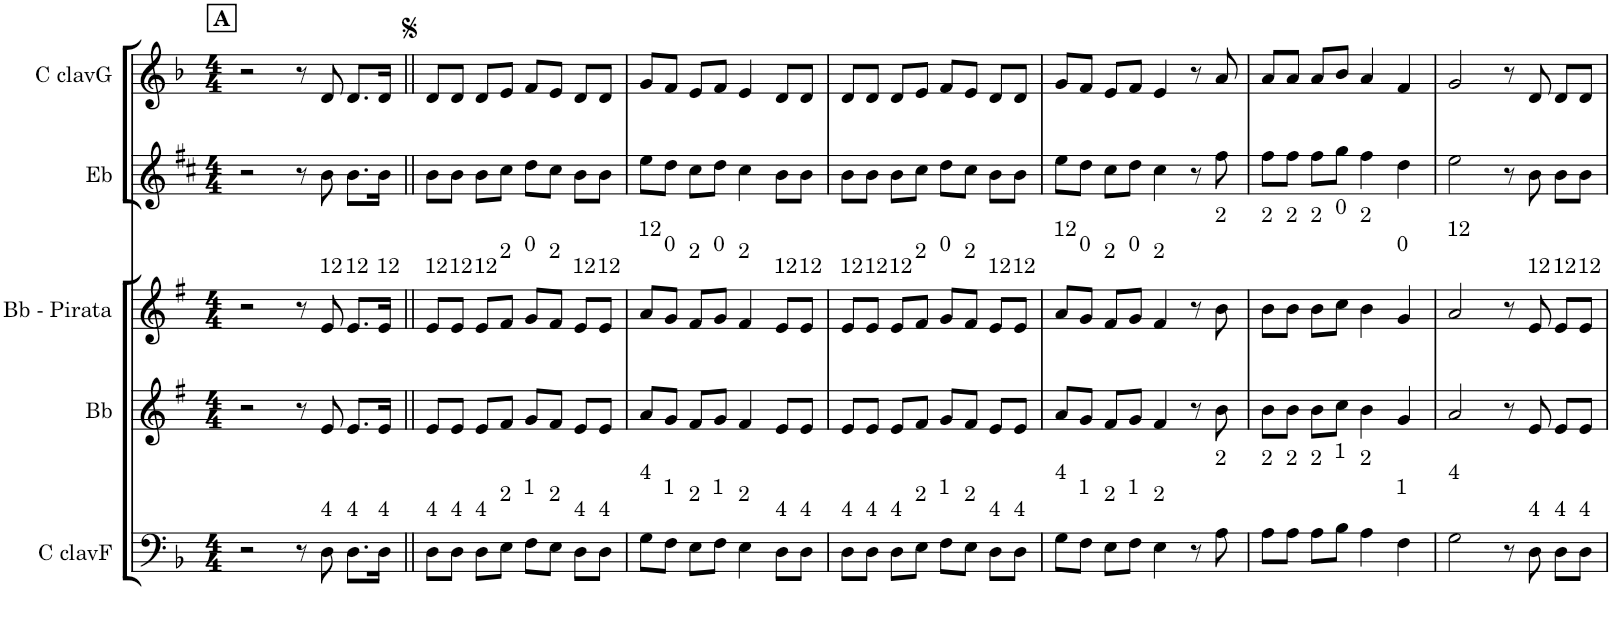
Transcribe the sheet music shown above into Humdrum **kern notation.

**kern	**kern	**kern	**kern	**kern
*part5	*part4	*part3	*part2	*part1
*staff5	*staff4	*staff3	*staff2	*staff1
*I"C clavF	*I"Bb	*I"Bb - Pirata	*I"Eb	*I"C clavG
*clefF4	*clefG2	*clefG2	*clefG2	*clefG2
*	*Trd1c2	*Trd1c2	*Trd5c9	*
*k[b-]	*k[f#]	*k[f#]	*k[f#c#]	*k[b-]
*d:	*e:	*e:	*b:	*d:
*M4/4	*M4/4	*M4/4	*M4/4	*M4/4
!!LO:REH:place=s1:a:B:cj:t=A
=1	=1	=1	=1	=1
2r	2r	2r	2r	2r
8r	8r	8r	8r	8r
!	!	!LO:TX:a:t=12	!	!
!LO:TX:a:t=4	!	!	!	!
8D\	8e/	8e/	8b\	8d/
!	!	!LO:TX:a:t=12	!	!
!LO:TX:a:t=4	!	!	!	!
8.D\L	8.e/L	8.e/L	8.b\L	8.d/L
!	!	!LO:TX:a:t=12	!	!
!LO:TX:a:t=4	!	!	!	!
16D\Jk	16e/Jk	16e/Jk	16b\Jk	16d/Jk
=2||	=2||	=2||	=2||	=2||
!	!	!LO:TX:a:t=12	!	!
!LO:TX:a:t=4	!	!	!	!
8D\L	8e/L	8e/L	8b\L	8d/L
!	!	!LO:TX:a:t=12	!	!
!LO:TX:a:t=4	!	!	!	!
8D\J	8e/J	8e/J	8b\J	8d/J
!	!	!LO:TX:a:t=12	!	!
!LO:TX:a:t=4	!	!	!	!
8D\L	8e/L	8e/L	8b\L	8d/L
!	!	!LO:TX:a:t=2	!	!
!LO:TX:a:t=2	!	!	!	!
8E\J	8f#/J	8f#/J	8cc#\J	8e/J
!	!	!LO:TX:a:t=0	!	!
!LO:TX:a:t=1	!	!	!	!
8F\L	8g/L	8g/L	8dd\L	8f/L
!	!	!LO:TX:a:t=2	!	!
!LO:TX:a:t=2	!	!	!	!
8E\J	8f#/J	8f#/J	8cc#\J	8e/J
!	!	!LO:TX:a:t=12	!	!
!LO:TX:a:t=4	!	!	!	!
8D\L	8e/L	8e/L	8b\L	8d/L
!	!	!LO:TX:a:t=12	!	!
!LO:TX:a:t=4	!	!	!	!
8D\J	8e/J	8e/J	8b\J	8d/J
=3	=3	=3	=3	=3
!	!	!LO:TX:a:t=12	!	!
!LO:TX:a:t=4	!	!	!	!
8G\L	8a/L	8a/L	8ee\L	8g/L
!	!	!LO:TX:a:t=0	!	!
!LO:TX:a:t=1	!	!	!	!
8F\J	8g/J	8g/J	8dd\J	8f/J
!	!	!LO:TX:a:t=2	!	!
!LO:TX:a:t=2	!	!	!	!
8E\L	8f#/L	8f#/L	8cc#\L	8e/L
!	!	!LO:TX:a:t=0	!	!
!LO:TX:a:t=1	!	!	!	!
8F\J	8g/J	8g/J	8dd\J	8f/J
!	!	!LO:TX:a:t=2	!	!
!LO:TX:a:t=2	!	!	!	!
4E\	4f#/	4f#/	4cc#\	4e/
!	!	!LO:TX:a:t=12	!	!
!LO:TX:a:t=4	!	!	!	!
8D\L	8e/L	8e/L	8b\L	8d/L
!	!	!LO:TX:a:t=12	!	!
!LO:TX:a:t=4	!	!	!	!
8D\J	8e/J	8e/J	8b\J	8d/J
=4	=4	=4	=4	=4
!	!	!LO:TX:a:t=12	!	!
!LO:TX:a:t=4	!	!	!	!
8D\L	8e/L	8e/L	8b\L	8d/L
!	!	!LO:TX:a:t=12	!	!
!LO:TX:a:t=4	!	!	!	!
8D\J	8e/J	8e/J	8b\J	8d/J
!	!	!LO:TX:a:t=12	!	!
!LO:TX:a:t=4	!	!	!	!
8D\L	8e/L	8e/L	8b\L	8d/L
!	!	!LO:TX:a:t=2	!	!
!LO:TX:a:t=2	!	!	!	!
8E\J	8f#/J	8f#/J	8cc#\J	8e/J
!	!	!LO:TX:a:t=0	!	!
!LO:TX:a:t=1	!	!	!	!
8F\L	8g/L	8g/L	8dd\L	8f/L
!	!	!LO:TX:a:t=2	!	!
!LO:TX:a:t=2	!	!	!	!
8E\J	8f#/J	8f#/J	8cc#\J	8e/J
!	!	!LO:TX:a:t=12	!	!
!LO:TX:a:t=4	!	!	!	!
8D\L	8e/L	8e/L	8b\L	8d/L
!	!	!LO:TX:a:t=12	!	!
!LO:TX:a:t=4	!	!	!	!
8D\J	8e/J	8e/J	8b\J	8d/J
=5	=5	=5	=5	=5
!	!	!LO:TX:a:t=12	!	!
!LO:TX:a:t=4	!	!	!	!
8G\L	8a/L	8a/L	8ee\L	8g/L
!	!	!LO:TX:a:t=0	!	!
!LO:TX:a:t=1	!	!	!	!
8F\J	8g/J	8g/J	8dd\J	8f/J
!	!	!LO:TX:a:t=2	!	!
!LO:TX:a:t=2	!	!	!	!
8E\L	8f#/L	8f#/L	8cc#\L	8e/L
!	!	!LO:TX:a:t=0	!	!
!LO:TX:a:t=1	!	!	!	!
8F\J	8g/J	8g/J	8dd\J	8f/J
!	!	!LO:TX:a:t=2	!	!
!LO:TX:a:t=2	!	!	!	!
4E\	4f#/	4f#/	4cc#\	4e/
8r	8r	8r	8r	8r
!	!	!LO:TX:a:t=2	!	!
!LO:TX:a:t=2	!	!	!	!
8A\	8b\	8b\	8ff#\	8a/
=6	=6	=6	=6	=6
!	!	!LO:TX:a:t=2	!	!
!LO:TX:a:t=2	!	!	!	!
8A\L	8b\L	8b\L	8ff#\L	8a/L
!	!	!LO:TX:a:t=2	!	!
!LO:TX:a:t=2	!	!	!	!
8A\J	8b\J	8b\J	8ff#\J	8a/J
!	!	!LO:TX:a:t=2	!	!
!LO:TX:a:t=2	!	!	!	!
8A\L	8b\L	8b\L	8ff#\L	8a/L
!	!	!LO:TX:a:t=0	!	!
!LO:TX:a:t=1	!	!	!	!
8B-\J	8cc\J	8cc\J	8gg\J	8b-/J
!	!	!LO:TX:a:t=2	!	!
!LO:TX:a:t=2	!	!	!	!
4A\	4b\	4b\	4ff#\	4a/
!	!	!LO:TX:a:t=0	!	!
!LO:TX:a:t=1	!	!	!	!
4F\	4g/	4g/	4dd\	4f/
=7	=7	=7	=7	=7
!	!	!LO:TX:a:t=12	!	!
!LO:TX:a:t=4	!	!	!	!
2G\	2a/	2a/	2ee\	2g/
8r	8r	8r	8r	8r
!	!	!LO:TX:a:t=12	!	!
!LO:TX:a:t=4	!	!	!	!
8D\	8e/	8e/	8b\	8d/
!	!	!LO:TX:a:t=12	!	!
!LO:TX:a:t=4	!	!	!	!
8D\L	8e/L	8e/L	8b\L	8d/L
!	!	!LO:TX:a:t=12	!	!
!LO:TX:a:t=4	!	!	!	!
8D\J	8e/J	8e/J	8b\J	8d/J
=	=	=	=	=
*-	*-	*-	*-	*-
